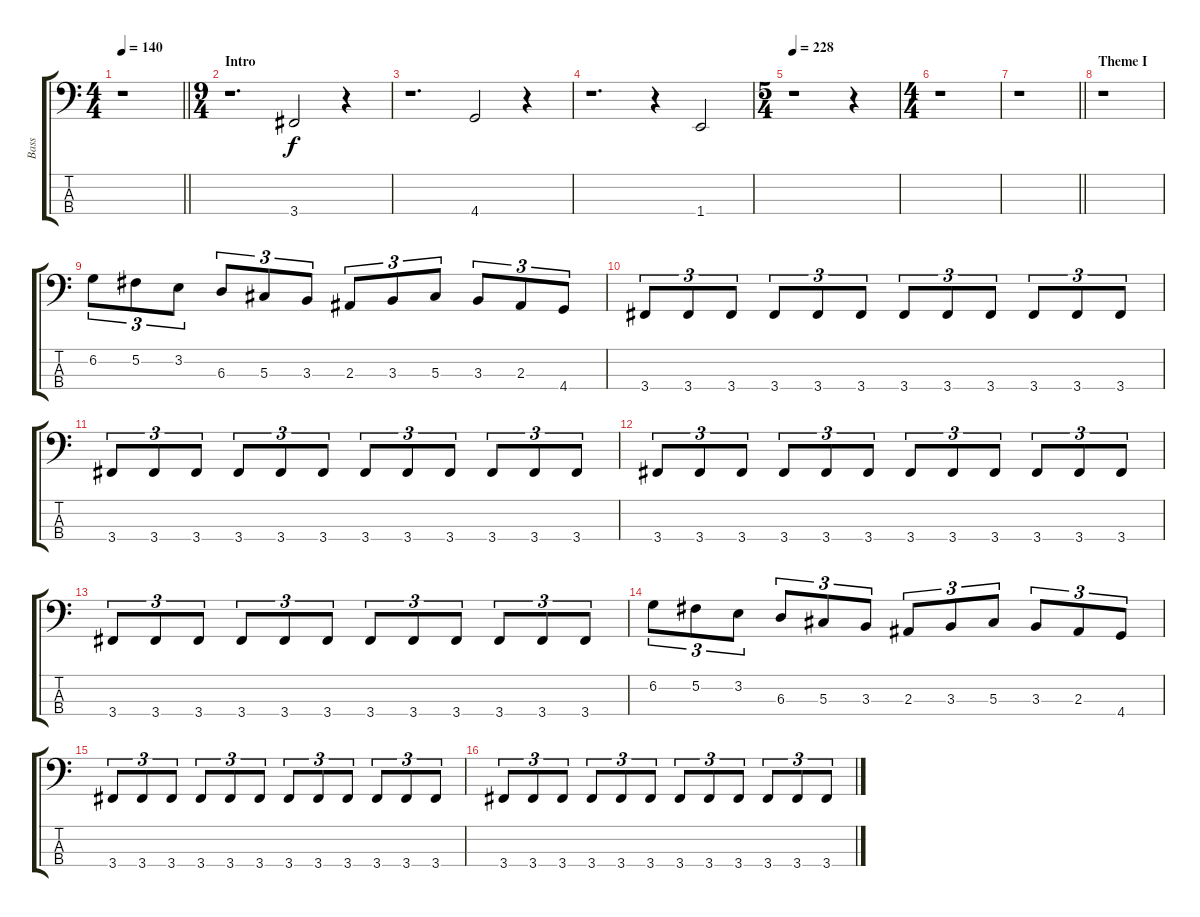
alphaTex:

\track ("Bass" "Bass") {instrument fretlessbass}
\staff {score tabs}
\tuning (Gb2 Db2 Ab1 Eb1) {hide}
\ts (4 4)
\tempo 140
\clef f4
\barLineRight lightlight
\ks c
r.1{dy f instrument fretlessbass} |
\ts (9 4)
\section ("" "Intro")
r.1{d} 3.4.2 r.4 |
r.1{d} 4.4.2 r.4 |
r.1{d} r.4 1.4.2 |
\ts (5 4)
\tempo 228
r.1 r.4 |
\ts (4 4)
r.1 |
\barLineRight lightlight
r.1 |
\section ("" "Theme I")
r.1 |
6.2.8{tu (3 2)} 5.2.8{tu (3 2)} 3.2.8{tu (3 2)} 6.3.8{tu (3 2)} 5.3.8{tu (3 2)} 3.3.8{tu (3 2)} 2.3.8{tu (3 2)} 3.3.8{tu (3 2)} 5.3.8{tu (3 2)} 3.3.8{tu (3 2)} 2.3.8{tu (3 2)} 4.4.8{tu (3 2)} |
3.4.8{tu (3 2)} 3.4.8{tu (3 2)} 3.4.8{tu (3 2)} 3.4.8{tu (3 2)} 3.4.8{tu (3 2)} 3.4.8{tu (3 2)} 3.4.8{tu (3 2)} 3.4.8{tu (3 2)} 3.4.8{tu (3 2)} 3.4.8{tu (3 2)} 3.4.8{tu (3 2)} 3.4.8{tu (3 2)} |
3.4.8{tu (3 2)} 3.4.8{tu (3 2)} 3.4.8{tu (3 2)} 3.4.8{tu (3 2)} 3.4.8{tu (3 2)} 3.4.8{tu (3 2)} 3.4.8{tu (3 2)} 3.4.8{tu (3 2)} 3.4.8{tu (3 2)} 3.4.8{tu (3 2)} 3.4.8{tu (3 2)} 3.4.8{tu (3 2)} |
3.4.8{tu (3 2)} 3.4.8{tu (3 2)} 3.4.8{tu (3 2)} 3.4.8{tu (3 2)} 3.4.8{tu (3 2)} 3.4.8{tu (3 2)} 3.4.8{tu (3 2)} 3.4.8{tu (3 2)} 3.4.8{tu (3 2)} 3.4.8{tu (3 2)} 3.4.8{tu (3 2)} 3.4.8{tu (3 2)} |
3.4.8{tu (3 2)} 3.4.8{tu (3 2)} 3.4.8{tu (3 2)} 3.4.8{tu (3 2)} 3.4.8{tu (3 2)} 3.4.8{tu (3 2)} 3.4.8{tu (3 2)} 3.4.8{tu (3 2)} 3.4.8{tu (3 2)} 3.4.8{tu (3 2)} 3.4.8{tu (3 2)} 3.4.8{tu (3 2)} |
6.2.8{tu (3 2)} 5.2.8{tu (3 2)} 3.2.8{tu (3 2)} 6.3.8{tu (3 2)} 5.3.8{tu (3 2)} 3.3.8{tu (3 2)} 2.3.8{tu (3 2)} 3.3.8{tu (3 2)} 5.3.8{tu (3 2)} 3.3.8{tu (3 2)} 2.3.8{tu (3 2)} 4.4.8{tu (3 2)} |
3.4.8{tu (3 2)} 3.4.8{tu (3 2)} 3.4.8{tu (3 2)} 3.4.8{tu (3 2)} 3.4.8{tu (3 2)} 3.4.8{tu (3 2)} 3.4.8{tu (3 2)} 3.4.8{tu (3 2)} 3.4.8{tu (3 2)} 3.4.8{tu (3 2)} 3.4.8{tu (3 2)} 3.4.8{tu (3 2)} |
3.4.8{tu (3 2)} 3.4.8{tu (3 2)} 3.4.8{tu (3 2)} 3.4.8{tu (3 2)} 3.4.8{tu (3 2)} 3.4.8{tu (3 2)} 3.4.8{tu (3 2)} 3.4.8{tu (3 2)} 3.4.8{tu (3 2)} 3.4.8{tu (3 2)} 3.4.8{tu (3 2)} 3.4.8{tu (3 2)}
